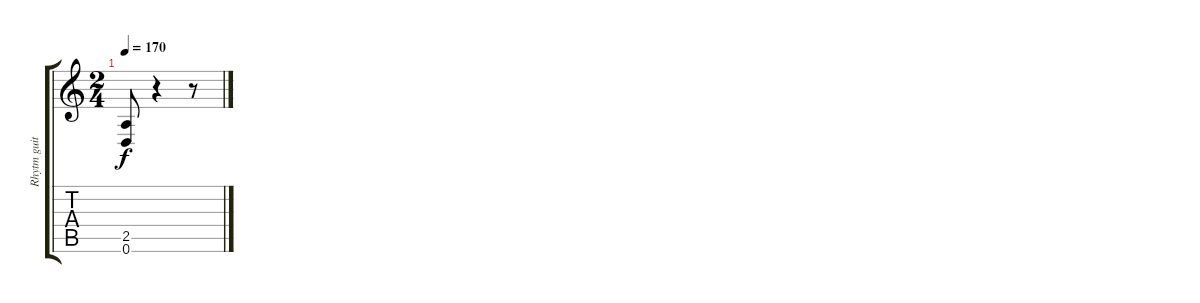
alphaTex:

\track ("Rhytm guitar2" "Rhytm guit") {instrument distortionguitar}
\staff {score tabs}
\tuning (D4 A3 F3 C3 G2 D2) {hide}
\ts (2 4)
\tempo 170
\clef g2
\ks c
(2.5 0.6).8{dy f} r.4 r.8
